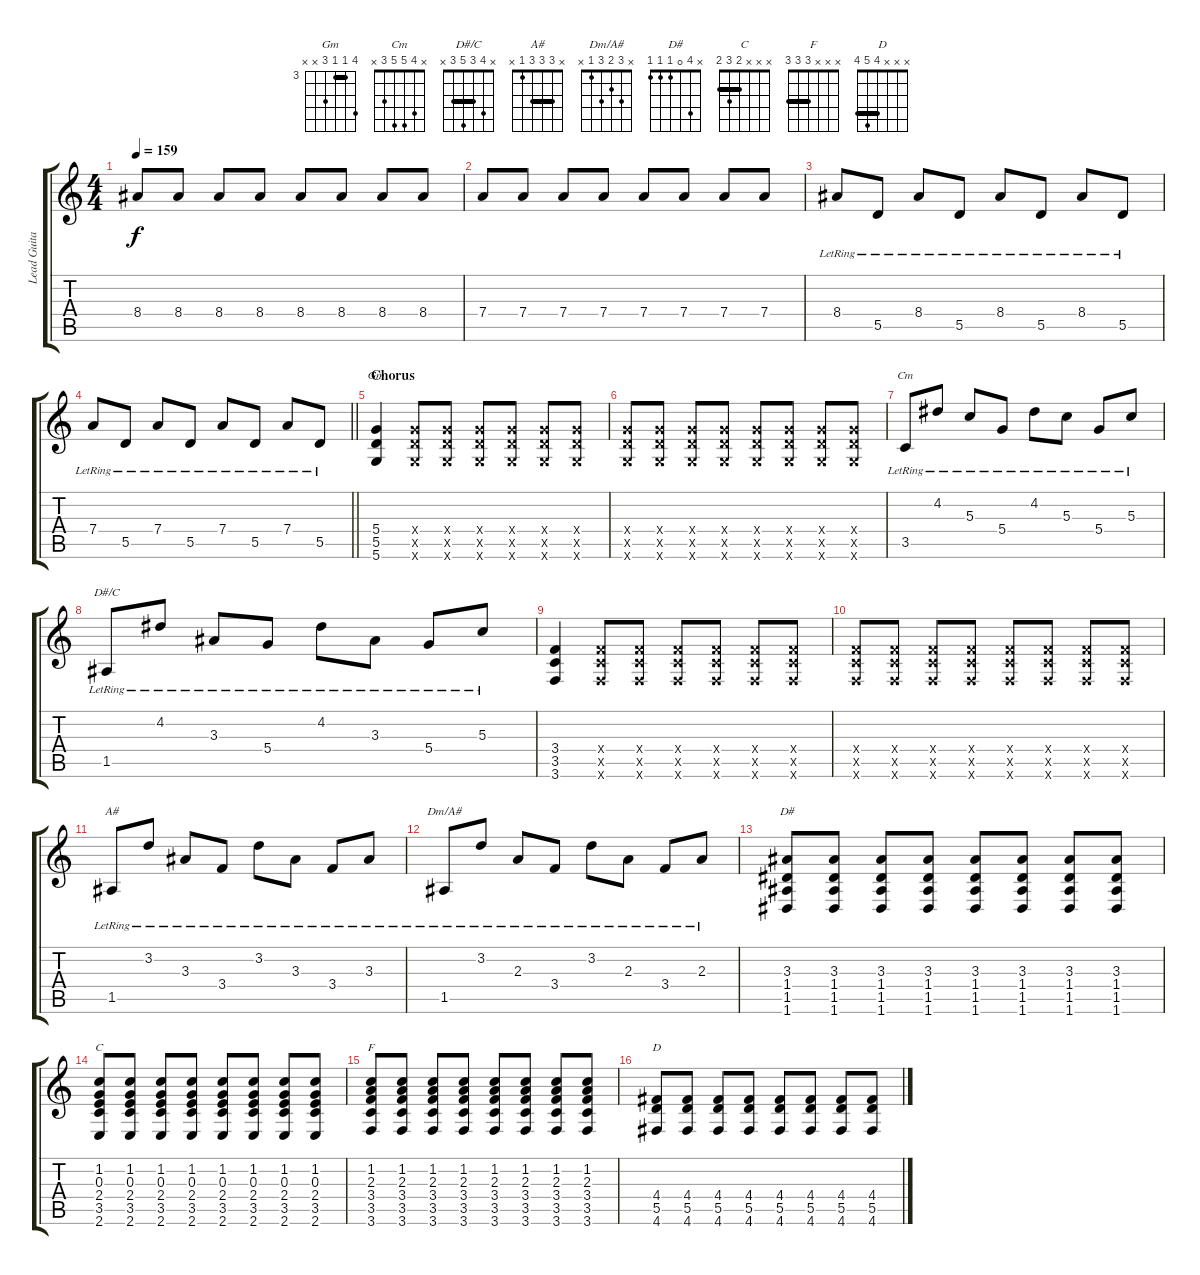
\track ("Lead Guitar" "Lead Guita") {instrument distortionguitar}
\staff {score tabs}
\tuning (E4 B3 G3 D3 A2 D2) {hide}
\chord ("Gm" 6 3 3 5 x x) {firstfret 3 barre 3}
\chord ("Cm" x 4 5 5 3 x)
\chord ("D#/C" x 4 3 5 3 x) {barre 3}
\chord ("A#" x 3 3 3 1 x) {barre 3}
\chord ("Dm/A#" x 3 2 3 1 x)
\chord ("D#" x 4 0 1 1 1)
\chord ("C" x x x 2 3 2) {barre 2}
\chord ("F" x x x 3 3 3) {barre 3}
\chord ("D" x x x 4 5 4) {barre 4}
\ts (4 4)
\tempo 159
\clef g2
\ks c
8.4.8{dy f} 8.4.8 8.4.8 8.4.8 8.4.8 8.4.8 8.4.8 8.4.8 |
7.4.8 7.4.8 7.4.8 7.4.8 7.4.8 7.4.8 7.4.8 7.4.8 |
8.4{lr}.8 5.5{lr}.8 8.4{lr}.8 5.5{lr}.8 8.4{lr}.8 5.5{lr}.8 8.4{lr}.8 5.5{lr}.8 |
\barLineRight lightlight
7.4{lr}.8 5.5{lr}.8 7.4{lr}.8 5.5{lr}.8 7.4{lr}.8 5.5{lr}.8 7.4{lr}.8 5.5{lr}.8 |
\section ("" "Chorus")
(5.4 5.5 5.6).4{ch "Gm"} (5.4{x} 5.5{x} 5.6{x}).8 (5.4{x} 5.5{x} 5.6{x}).8 (5.4{x} 5.5{x} 5.6{x}).8 (5.4{x} 5.5{x} 5.6{x}).8 (5.4{x} 5.5{x} 5.6{x}).8 (5.4{x} 5.5{x} 5.6{x}).8 |
(5.4{x} 5.5{x} 5.6{x}).8 (5.4{x} 5.5{x} 5.6{x}).8 (5.4{x} 5.5{x} 5.6{x}).8 (5.4{x} 5.5{x} 5.6{x}).8 (5.4{x} 5.5{x} 5.6{x}).8 (5.4{x} 5.5{x} 5.6{x}).8 (5.4{x} 5.5{x} 5.6{x}).8 (5.4{x} 5.5{x} 5.6{x}).8 |
3.5{lr}.8{ch "Cm"} 4.2{lr}.8 5.3{lr}.8 5.4{lr}.8 4.2{lr}.8 5.3{lr}.8 5.4{lr}.8 5.3{lr}.8 |
1.5{lr}.8{ch "D#/C"} 4.2{lr}.8 3.3{lr}.8 5.4{lr}.8 4.2{lr}.8 3.3{lr}.8 5.4{lr}.8 5.3{lr}.8 |
(3.4 3.5 3.6).4 (3.4{x} 3.5{x} 3.6{x}).8 (3.4{x} 3.5{x} 3.6{x}).8 (3.4{x} 3.5{x} 3.6{x}).8 (3.4{x} 3.5{x} 3.6{x}).8 (3.4{x} 3.5{x} 3.6{x}).8 (3.4{x} 3.5{x} 3.6{x}).8 |
(3.4{x} 3.5{x} 3.6{x}).8 (3.4{x} 3.5{x} 3.6{x}).8 (3.4{x} 3.5{x} 3.6{x}).8 (3.4{x} 3.5{x} 3.6{x}).8 (3.4{x} 3.5{x} 3.6{x}).8 (3.4{x} 3.5{x} 3.6{x}).8 (3.4{x} 3.5{x} 3.6{x}).8 (3.4{x} 3.5{x} 3.6{x}).8 |
1.5{lr}.8{ch "A#"} 3.2{lr}.8 3.3{lr}.8 3.4{lr}.8 3.2{lr}.8 3.3{lr}.8 3.4{lr}.8 3.3{lr}.8 |
1.5{lr}.8{ch "Dm/A#"} 3.2{lr}.8 2.3{lr}.8 3.4{lr}.8 3.2{lr}.8 2.3{lr}.8 3.4{lr}.8 2.3{lr}.8 |
(3.3 1.4 1.5 1.6).8{ch "D#"} (3.3 1.4 1.5 1.6).8 (3.3 1.4 1.5 1.6).8 (3.3 1.4 1.5 1.6).8 (3.3 1.4 1.5 1.6).8 (3.3 1.4 1.5 1.6).8 (3.3 1.4 1.5 1.6).8 (3.3 1.4 1.5 1.6).8 |
(1.2 0.3 2.4 3.5 2.6).8{ch "C"} (1.2 0.3 2.4 3.5 2.6).8 (1.2 0.3 2.4 3.5 2.6).8 (1.2 0.3 2.4 3.5 2.6).8 (1.2 0.3 2.4 3.5 2.6).8 (1.2 0.3 2.4 3.5 2.6).8 (1.2 0.3 2.4 3.5 2.6).8 (1.2 0.3 2.4 3.5 2.6).8 |
(1.2 2.3 3.4 3.5 3.6).8{ch "F"} (1.2 2.3 3.4 3.5 3.6).8 (1.2 2.3 3.4 3.5 3.6).8 (1.2 2.3 3.4 3.5 3.6).8 (1.2 2.3 3.4 3.5 3.6).8 (1.2 2.3 3.4 3.5 3.6).8 (1.2 2.3 3.4 3.5 3.6).8 (1.2 2.3 3.4 3.5 3.6).8 |
(4.4 5.5 4.6).8{ch "D"} (4.4 5.5 4.6).8 (4.4 5.5 4.6).8 (4.4 5.5 4.6).8 (4.4 5.5 4.6).8 (4.4 5.5 4.6).8 (4.4 5.5 4.6).8 (4.4 5.5 4.6).8
